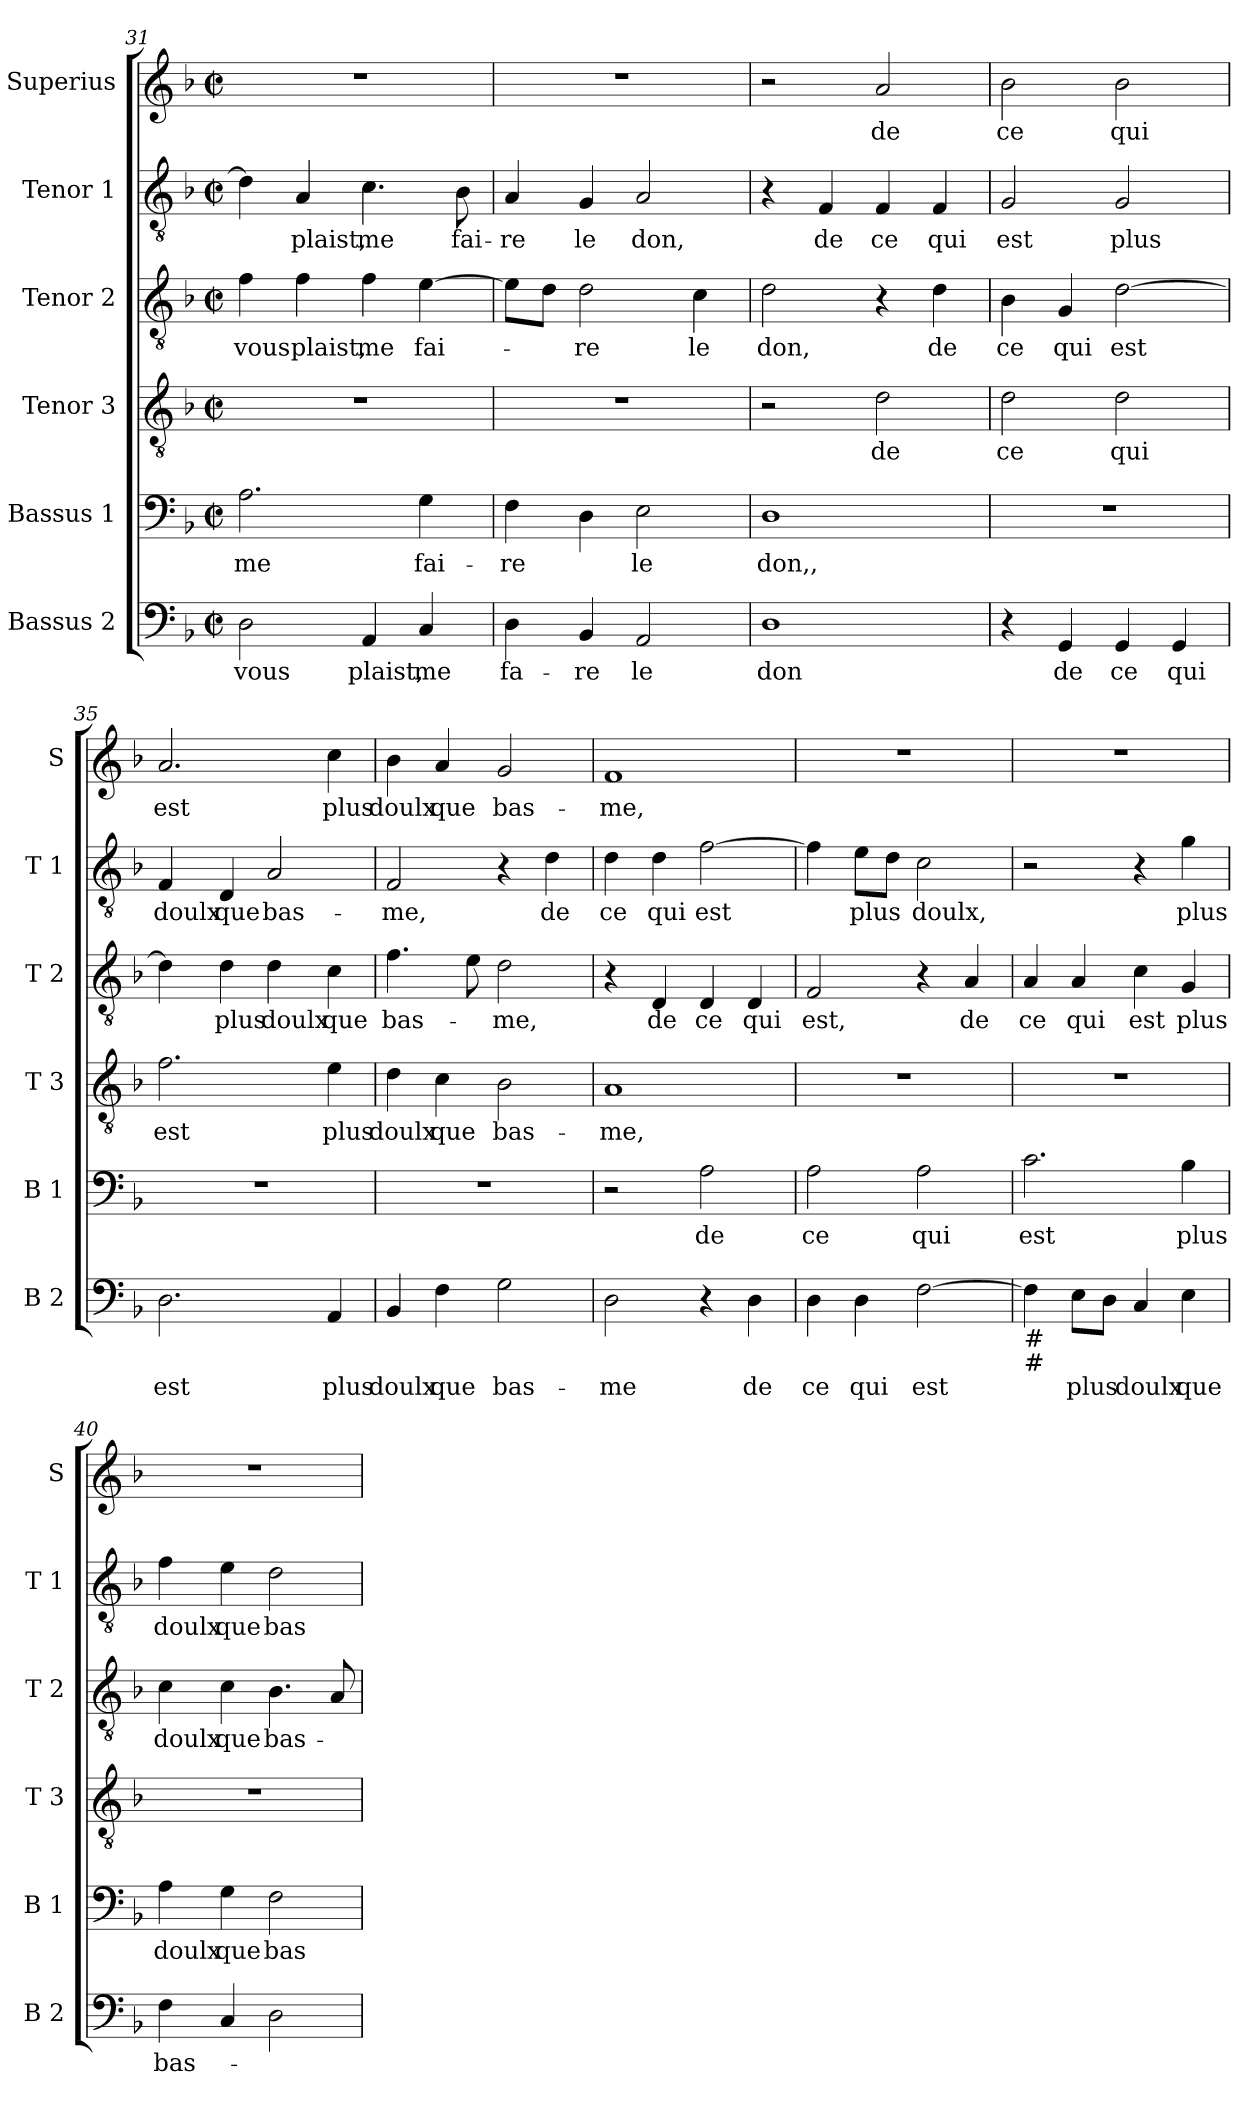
**kern	**text	**kern	**text	**kern	**text	**kern	**text	**kern	**text	**kern	**text
*part6	*part6	*part5	*part5	*part4	*part4	*part3	*part3	*part2	*part2	*part1	*part1
*staff6	*staff6	*staff5	*staff5	*staff4	*staff4	*staff3	*staff3	*staff2	*staff2	*staff1	*staff1
*I"Bassus 2	*	*I"Bassus 1	*	*I"Tenor 3	*	*I"Tenor 2	*	*I"Tenor 1	*	*I"Superius	*
*I'B 2	*	*I'B 1	*	*I'T 3	*	*I'T 2	*	*I'T 1	*	*I'S	*
*clefF4	*	*clefF4	*	*clefGv2	*	*clefGv2	*	*clefGv2	*	*clefG2	*
*k[b-]	*	*k[b-]	*	*k[b-]	*	*k[b-]	*	*k[b-]	*	*k[b-]	*
*F:	*	*F:	*	*F:	*	*F:	*	*F:	*	*F:	*
*M2/2	*	*M2/2	*	*M2/2	*	*M2/2	*	*M2/2	*	*M2/2	*
*met(c|)	*	*met(c|)	*	*met(c|)	*	*met(c|)	*	*met(c|)	*	*met(c|)	*
=31	=31	=31	=31	=31	=31	=31	=31	=31	=31	=31	=31
2D\	vous	2.A\	me	1r	.	4f\	vous	4d\]	.	1r	.
.	.	.	.	.	.	4f\	plaist,	4A/	plaist,	.	.
4AA/	plaist,	.	.	.	.	4f\	me	4.c\	me	.	.
4C/	me	4G\	fai-	.	.	[4e\	fai-	.	.	.	.
.	.	.	.	.	.	.	.	8B-\	fai-	.	.
!!LO:LB:g=z
=32	=32	=32	=32	=32	=32	=32	=32	=32	=32	=32	=32
4D\	fa-	4F\	-re	1r	.	8e\L]	.	4A/	-re	1r	.
.	.	.	.	.	.	8d\J	.	.	.	.	.
4BB-/	-re	4D\	.	.	.	2d\	-re	4G/	le	.	.
2AA/	le	2E\	le	.	.	.	.	2A/	don,	.	.
.	.	.	.	.	.	4c\	le	.	.	.	.
=33	=33	=33	=33	=33	=33	=33	=33	=33	=33	=33	=33
1D	don	1D	don,,	2r	.	2d\	don,	4r	.	2r	.
.	.	.	.	.	.	.	.	4F/	de	.	.
.	.	.	.	2d\	de	4r	.	4F/	ce	2a/	de
.	.	.	.	.	.	4d\	de	4F/	qui	.	.
=34	=34	=34	=34	=34	=34	=34	=34	=34	=34	=34	=34
4r	.	1r	.	2d\	ce	4B-\	ce	2G/	est	2b-\	ce
4GG/	de	.	.	.	.	4G/	qui	.	.	.	.
4GG/	ce	.	.	2d\	qui	[2d\	est	2G/	plus	2b-\	qui
4GG/	qui	.	.	.	.	.	.	.	.	.	.
=35	=35	=35	=35	=35	=35	=35	=35	=35	=35	=35	=35
2.D\	est	1r	.	2.f\	est	4d\]	.	4F/	doulx	2.a/	est
.	.	.	.	.	.	4d\	plus	4D/	que	.	.
.	.	.	.	.	.	4d\	doulx	2A/	bas-	.	.
4AA/	plus	.	.	4e\	plus	4c\	que	.	.	4cc\	plus
=36	=36	=36	=36	=36	=36	=36	=36	=36	=36	=36	=36
4BB-/	doulx	1r	.	4d\	doulx	4.f\	bas-	2F/	-me,	4b-\	doulx
4F\	que	.	.	4c\	que	.	.	.	.	4a/	que
.	.	.	.	.	.	8e\	.	.	.	.	.
2G\	bas-	.	.	2B-\	bas-	2d\	-me,	4r	.	2g/	bas-
.	.	.	.	.	.	.	.	4d\	de	.	.
=37	=37	=37	=37	=37	=37	=37	=37	=37	=37	=37	=37
2D\	-me	2r	.	1A	-me,	4r	.	4d\	ce	1f	-me,
.	.	.	.	.	.	4D/	de	4d\	qui	.	.
4r	.	2A\	de	.	.	4D/	ce	[2f\	est	.	.
4D\	de	.	.	.	.	4D/	qui	.	.	.	.
!!LO:PB:g=z
=38	=38	=38	=38	=38	=38	=38	=38	=38	=38	=38	=38
4D\	ce	2A\	ce	1r	.	2F/	est,	4f\]	.	1r	.
4D\	qui	.	.	.	.	.	.	8e\L	plus	.	.
.	.	.	.	.	.	.	.	8d\J	.	.	.
[2F\	est	2A\	qui	.	.	4r	.	2c\	doulx,	.	.
.	.	.	.	.	.	4A/	de	.	.	.	.
=39	=39	=39	=39	=39	=39	=39	=39	=39	=39	=39	=39
!LO:TX:b:t=#	!	!	!	!	!	!	!	!	!	!	!
!LO:TX:b:t=#	!	!	!	!	!	!	!	!	!	!	!
4F\]	.	2.c\	est	1r	.	4A/	ce	2r	.	1r	.
8E\L	plus	.	.	.	.	4A/	qui	.	.	.	.
8D\J	.	.	.	.	.	.	.	.	.	.	.
4C/	doulx	.	.	.	.	4c\	est	4r	.	.	.
4E\	que	4B-\	plus	.	.	4G/	plus	4g\	plus	.	.
=40	=40	=40	=40	=40	=40	=40	=40	=40	=40	=40	=40
4F\	bas-	4A\	doulx	1r	.	4c\	doulx	4f\	doulx	1r	.
4C/	.	4G\	que	.	.	4c\	que	4e\	que	.	.
2D\	.	2F\	bas-	.	.	4.B-\	bas-	2d\	bas-	.	.
.	.	.	.	.	.	8A/	.	.	.	.	.
=	=	=	=	=	=	=	=	=	=	=	=
*-	*-	*-	*-	*-	*-	*-	*-	*-	*-	*-	*-
